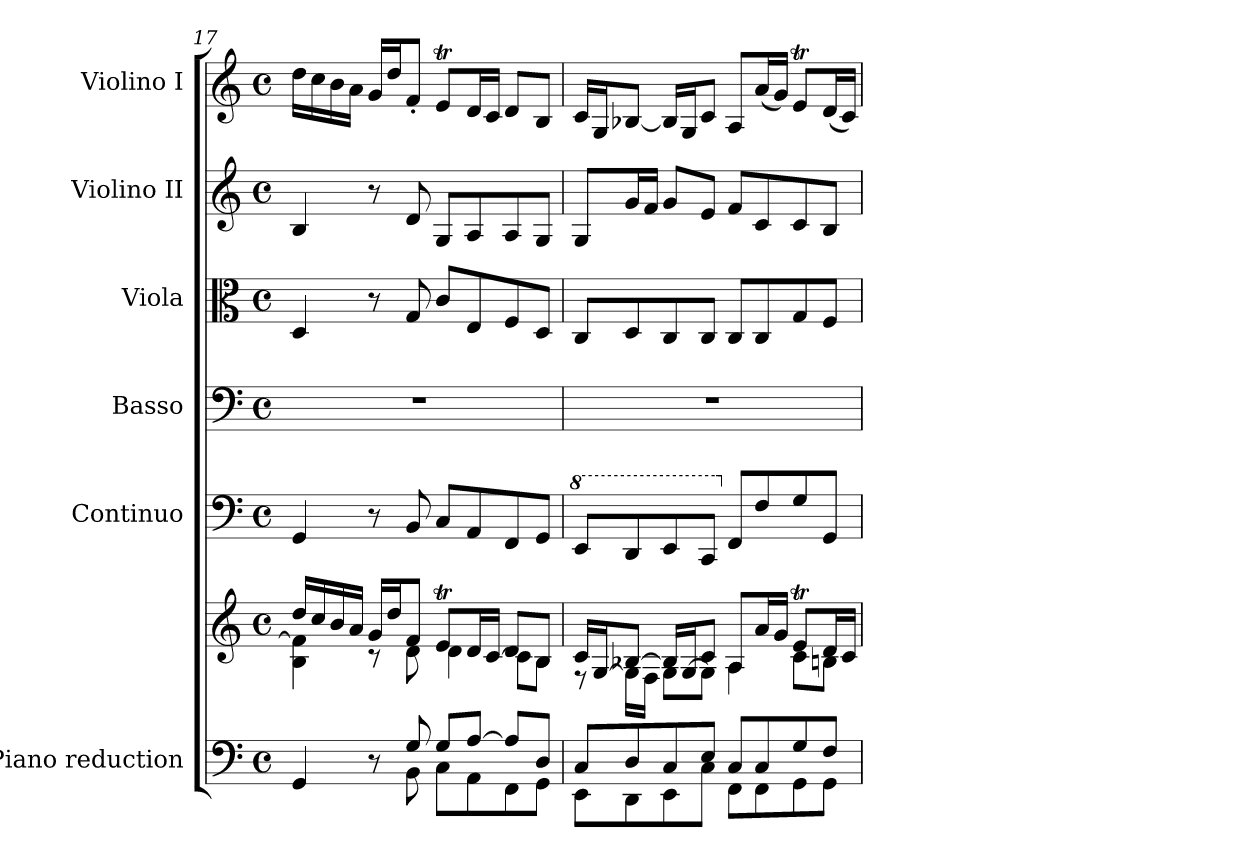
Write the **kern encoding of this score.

**kern	**kern	**kern	**kern	**kern	**kern	**kern
*part6	*part6	*part5	*part4	*part3	*part2	*part1
*staff7	*staff6	*staff5	*staff4	*staff3	*staff2	*staff1
*I"Piano reduction	*	*I"Continuo	*I"Basso	*I"Viola	*I"Violino II	*I"Violino I
*I'Pno	*	*	*	*I'Vla	*I'Vln	*I'Vln
*clefF4	*clefG2	*clefF4	*clefF4	*clefC3	*clefG2	*clefG2
*k[]	*k[]	*k[]	*k[]	*k[]	*k[]	*k[]
*M4/4	*M4/4	*M4/4	*M4/4	*M4/4	*M4/4	*M4/4
*met(c)	*met(c)	*met(c)	*met(c)	*met(c)	*met(c)	*met(c)
=17	=17	=17	=17	=17	=17	=17
*^	*^	*	*	*	*	*
4GG/	4ryy	16dd/LL	4B\ 4f\]	4GG/	1r	4D/	4B/	16dd\LL
.	.	16cc/	.	.	.	.	.	16cc\
.	.	16b/	.	.	.	.	.	16b\
.	.	16a/JJ	.	.	.	.	.	16a\JJ
8r	8ryy	16g/LL	8r	8r	.	8r	8r	16g/LL
.	.	16dd/J	.	.	.	.	.	16dd/J
8G/	8BB\	8f/J	8d\	8BB/	.	8G/	8d/	8f'/J
8G/L	8C\L	8et/L	4d\	8C/L	.	8c/L	8G/L	8et/L
[8A/J	8AA\	16d/L	.	8AA/	.	8E/	8A/	16d/L
.	.	[<16c/JJ	.	.	.	.	.	16c/JJ
8A/L]	8FF\	8d/L	8c\L]	8FF/	.	8F/	8A/	8d/L
8D/J	8GG\J	8B/J	8B\J	8GG/J	.	8D/J	8G/J	8B/J
!!LO:PB:g=z
=18	=18	=18	=18	=18	=18	=18	=18	=18
*	*	*	*	*8va	*	*	*	*
8C/L	8EE\L	16c/LL	8r	8E/L	1r	8C/L	8G/L	16c/LL
.	.	[<16G/J	.	.	.	.	.	16G/J
8D/	8DD\	[8B-X/J	16G\LL]	8D/	.	8D/	16g/L	[8B-X/J
.	.	.	16F\JJ	.	.	.	16f/JJ	.
8C/	8EE\	16B-/LL]	8G\L	8E/	.	8C/	8g/L	16B-/LL]
.	.	[<16G/J	.	.	.	.	.	16G/J
8E/J	8C\J	8c/J	8G\J]	8C/J	.	8C/J	8e/J	8c/J
*	*	*	*	*X8va	*	*	*	*
8C/L	8FF\L	8A/L	4A\	8FF/L	.	8C/L	8f/L	8A/L
8C/	8FF\	16a/L	.	8F/	.	8C/	8c/	(16a/L
.	.	16g/JJ	.	.	.	.	.	16g/JJ)
8G/	8GG\	8et/L	8c\L	8G/	.	8G/	8c/	8et/L
8F/J	8GG\J	16d/L	8Bn\J	8GG/J	.	8F/J	8B/J	(16d/L
.	.	16c/JJ	.	.	.	.	.	16c/JJ)
*v	*v	*	*	*	*	*	*	*
*	*v	*v	*	*	*	*	*
=	=	=	=	=	=	=
*-	*-	*-	*-	*-	*-	*-
